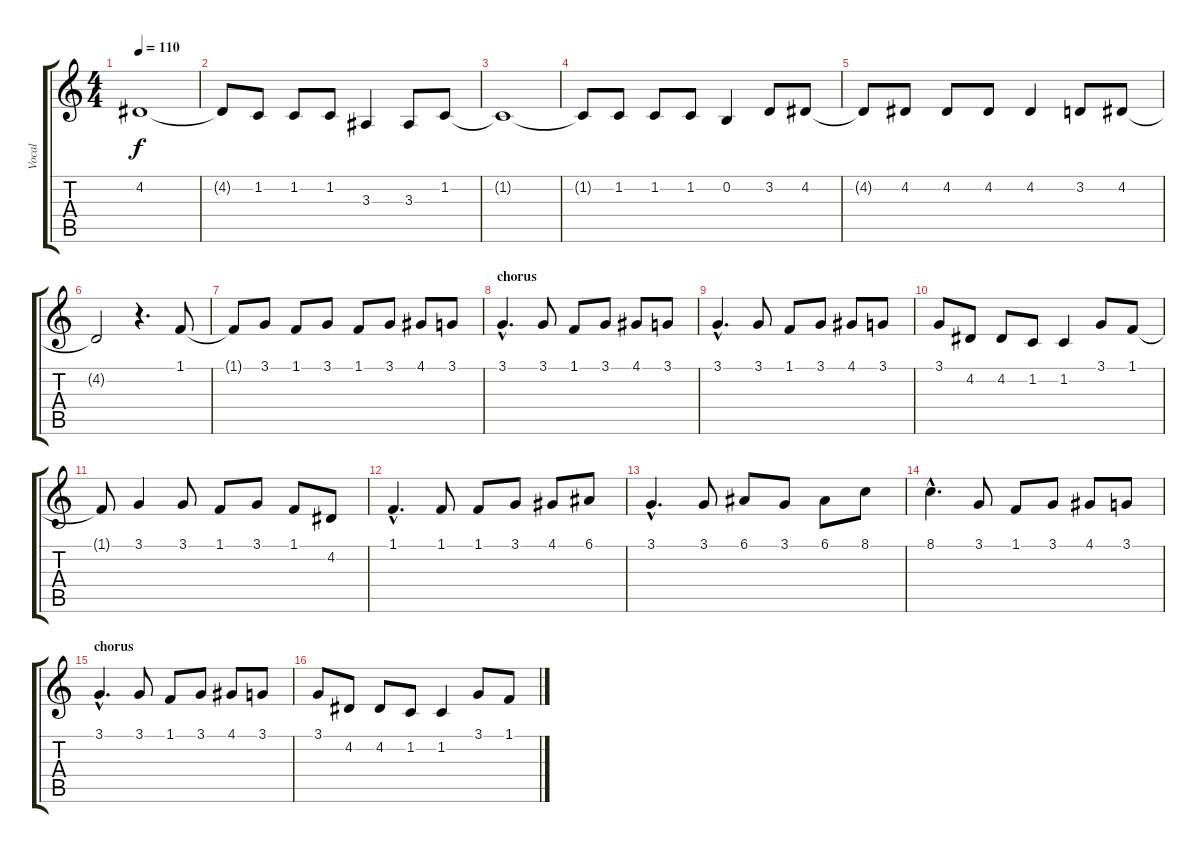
\track ("Vocal" "Vocal") {instrument flute}
\staff {score tabs}
\tuning (E4 B3 G3 D3 A2 E2) {hide}
\ts (4 4)
\tempo 110
\clef g2
\ks c
4.2{t}.1{dy f} |
4.2{t}.8 1.2.8 1.2.8 1.2.8 3.3.4 3.3.8 1.2.8 |
1.2{t}.1 |
1.2{t}.8 1.2.8 1.2.8 1.2.8 0.2.4 3.2.8 4.2.8 |
4.2{t}.8 4.2.8 4.2.8 4.2.8 4.2.4 3.2.8 4.2.8 |
4.2{t}.2 r.4{d} 1.1.8 |
1.1{t}.8 3.1.8 1.1.8 3.1.8 1.1.8 3.1.8 4.1.8 3.1.8 |
\section ("" "chorus")
3.1{hac}.4{d} 3.1.8 1.1.8 3.1.8 4.1.8 3.1.8 |
3.1{hac}.4{d} 3.1.8 1.1.8 3.1.8 4.1.8 3.1.8 |
3.1.8 4.2.8 4.2.8 1.2.8 1.2.4 3.1.8 1.1.8 |
1.1{t}.8 3.1.4 3.1.8 1.1.8 3.1.8 1.1.8 4.2.8 |
1.1{hac}.4{d} 1.1.8 1.1.8 3.1.8 4.1.8 6.1.8 |
3.1{hac}.4{d} 3.1.8 6.1.8 3.1.8 6.1.8 8.1.8 |
8.1{hac}.4{d} 3.1.8 1.1.8 3.1.8 4.1.8 3.1.8 |
\section ("" "chorus")
3.1{hac}.4{d} 3.1.8 1.1.8 3.1.8 4.1.8 3.1.8 |
3.1.8 4.2.8 4.2.8 1.2.8 1.2.4 3.1.8 1.1.8
